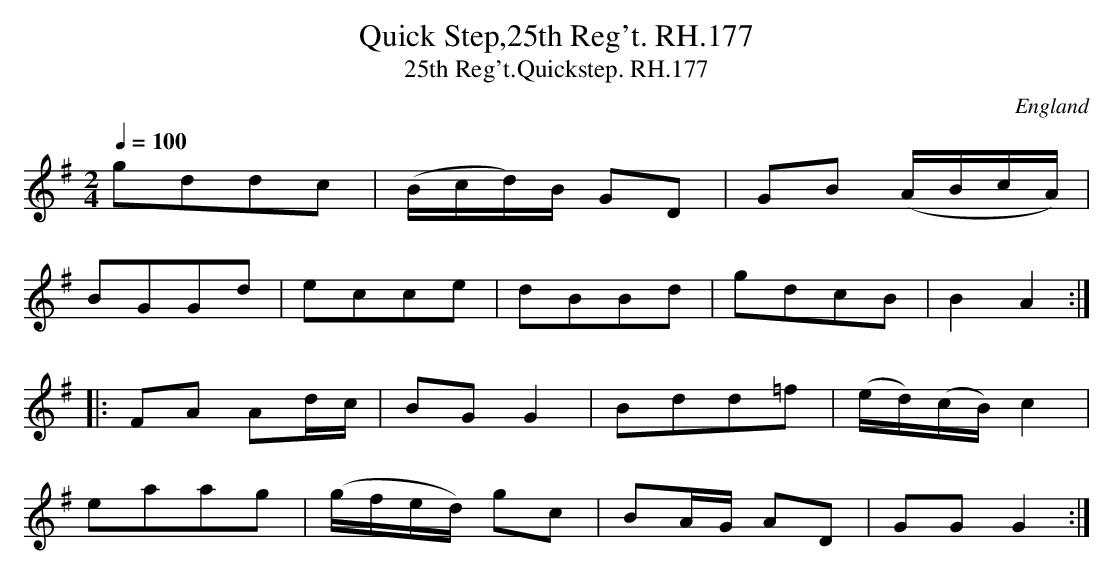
X:1
T:Quick Step,25th Reg't. RH.177
T:25th Reg't.Quickstep. RH.177
L:1/8
M:2/4
O:England
Q:1/4=100
K:G
gddc|\
(B/c/d/)B/ GD|GB (A/B/c/A/)|!
BGGd|ecce|dBBd|gdcB|B2A2:|!
|:FA Ad/c/|BGG2|Bdd=f|(e/d/)(c/B/)c2|!
eaag|(g/f/e/d/) gc|BA/G/ AD|GGG2:|
